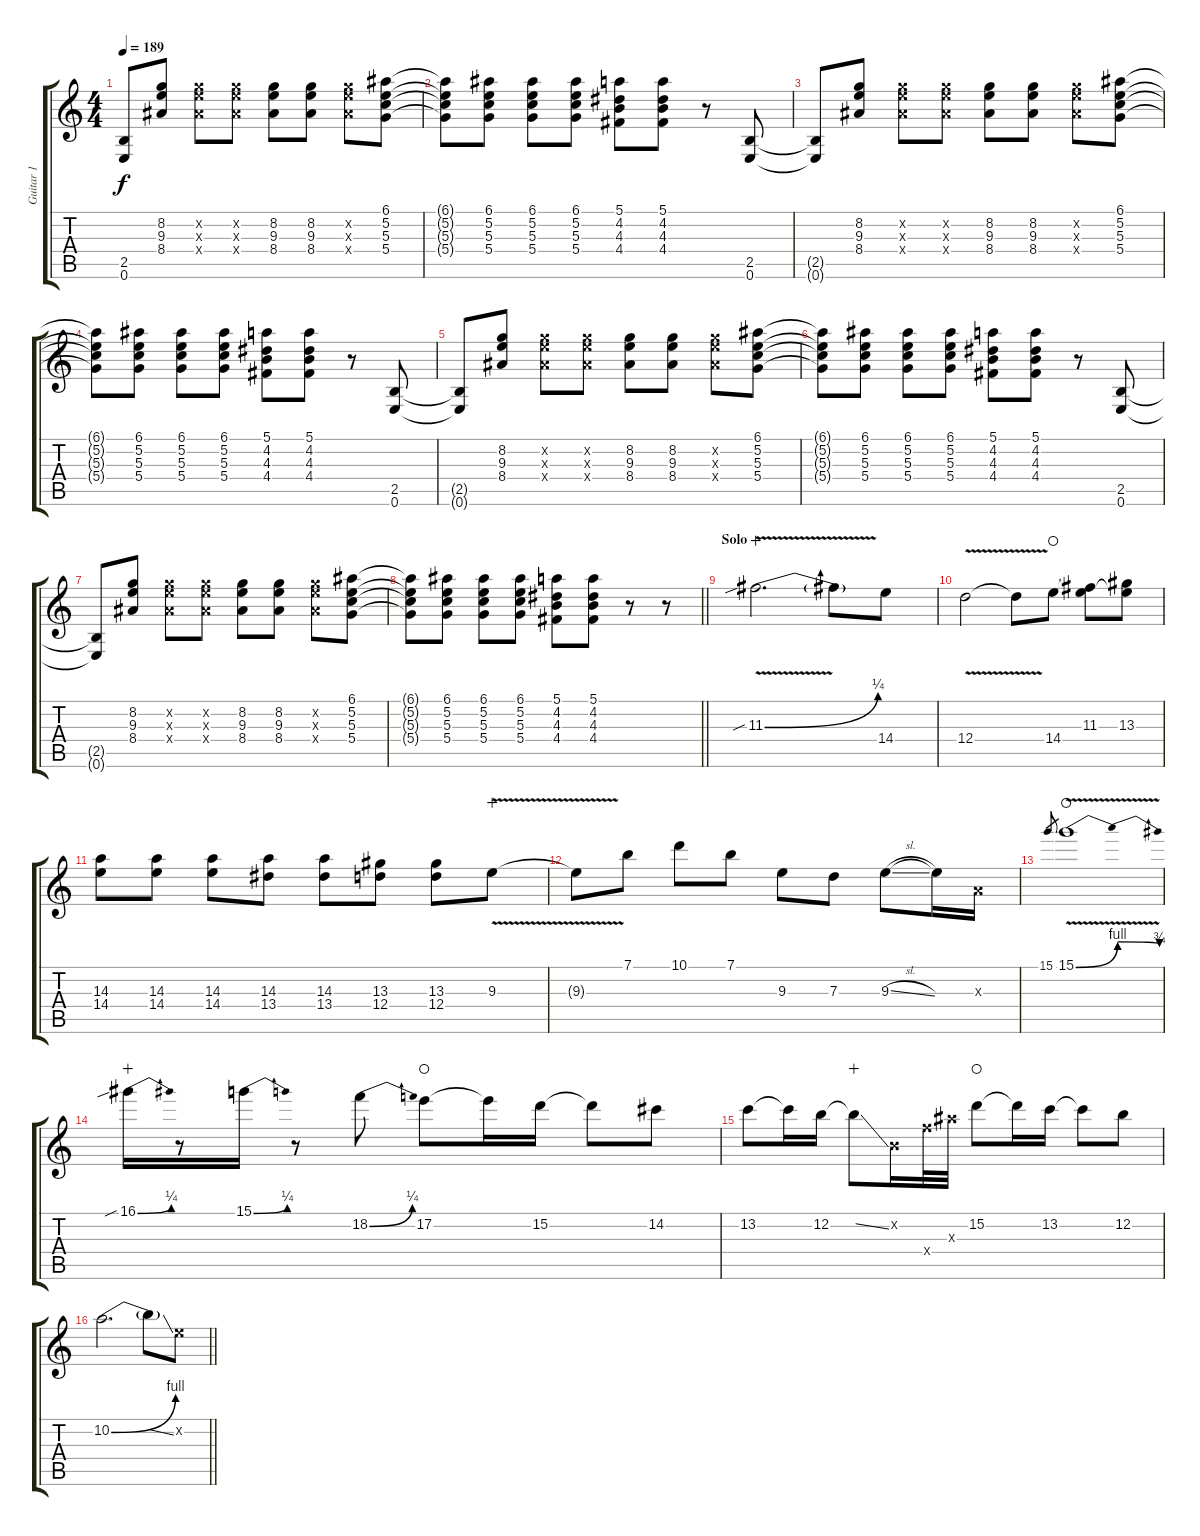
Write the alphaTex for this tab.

\track ("Guitar 1" "Guitar 1") {instrument overdrivenguitar}
\staff {score tabs}
\tuning (E4 B3 G3 D3 A2 E2) {hide}
\ts (4 4)
\tempo 189
\clef g2
\ks c
(2.5{t} 0.6{t}).8{dy f} (8.2 9.3 8.4).8 (8.2{x} 9.3{x} 8.4{x}).8 (8.2{x} 9.3{x} 8.4{x}).8 (8.2 9.3 8.4).8 (8.2 9.3 8.4).8 (8.2{x} 9.3{x} 8.4{x}).8 (6.1 5.2 5.3 5.4).8 |
(6.1{t} 5.2{t} 5.3{t} 5.4{t}).8 (6.1 5.2 5.3 5.4).8 (6.1 5.2 5.3 5.4).8 (6.1 5.2 5.3 5.4).8 (5.1 4.2 4.3 4.4).8 (5.1 4.2 4.3 4.4).8 r.8 (2.5 0.6).8 |
(2.5{t} 0.6{t}).8 (8.2 9.3 8.4).8 (8.2{x} 9.3{x} 8.4{x}).8 (8.2{x} 9.3{x} 8.4{x}).8 (8.2 9.3 8.4).8 (8.2 9.3 8.4).8 (8.2{x} 9.3{x} 8.4{x}).8 (6.1 5.2 5.3 5.4).8 |
(6.1{t} 5.2{t} 5.3{t} 5.4{t}).8 (6.1 5.2 5.3 5.4).8 (6.1 5.2 5.3 5.4).8 (6.1 5.2 5.3 5.4).8 (5.1 4.2 4.3 4.4).8 (5.1 4.2 4.3 4.4).8 r.8 (2.5 0.6).8 |
(2.5{t} 0.6{t}).8 (8.2 9.3 8.4).8 (8.2{x} 9.3{x} 8.4{x}).8 (8.2{x} 9.3{x} 8.4{x}).8 (8.2 9.3 8.4).8 (8.2 9.3 8.4).8 (8.2{x} 9.3{x} 8.4{x}).8 (6.1 5.2 5.3 5.4).8 |
(6.1{t} 5.2{t} 5.3{t} 5.4{t}).8 (6.1 5.2 5.3 5.4).8 (6.1 5.2 5.3 5.4).8 (6.1 5.2 5.3 5.4).8 (5.1 4.2 4.3 4.4).8 (5.1 4.2 4.3 4.4).8 r.8 (2.5 0.6).8 |
(2.5{t} 0.6{t}).8 (8.2 9.3 8.4).8 (8.2{x} 9.3{x} 8.4{x}).8 (8.2{x} 9.3{x} 8.4{x}).8 (8.2 9.3 8.4).8 (8.2 9.3 8.4).8 (8.2{x} 9.3{x} 8.4{x}).8 (6.1 5.2 5.3 5.4).8 |
\barLineRight lightlight
(6.1{t} 5.2{t} 5.3{t} 5.4{t}).8 (6.1 5.2 5.3 5.4).8 (6.1 5.2 5.3 5.4).8 (6.1 5.2 5.3 5.4).8 (5.1 4.2 4.3 4.4).8 (5.1 4.2 4.3 4.4).8 r.8 r.8 |
\section ("" "Solo")
11.3{be (bend 0 0 60 1) v sib}.2{d wahc} 11.3{t}.8 14.4.8 |
12.4{v}.2 12.4{t}.8 14.4.8{waho} (11.3 14.4{t}).8 (13.3 14.4{t}).8 |
(14.3 14.4).8 (14.3 14.4).8 (14.3 14.4).8 (14.3 13.4).8 (14.3 13.4).8 (13.3 12.4).8 (13.3 12.4).8 9.3{v}.8{wahc} |
9.3{t}.8 7.1.8 10.1.8 7.1.8 9.3.8 7.3.8 9.3{sl}.8 9.3{t}.16 2.3{x}.16 |
15.1.8{gr} 15.1{be (bendrelease 0 0 15 4 45 4 60 3) v}.1{waho} |
16.1{be (bend 0 0 60 1) sib}.16{wahc} r.8 15.1{be (bend 0 0 60 1)}.16 r.8 18.2{be (bend 0 0 60 1)}.8 17.2.8{waho} 17.2{t}.16 15.2.16 15.2{t}.8 14.2.8 |
13.2.8 13.2{t}.16 12.2.16 12.2{ss t}.8{wahc} 0.2{x}.16 15.4{x}.32 15.3{x}.32 15.2.8{waho} 15.2{t}.16 13.2.16 13.2{t}.8 12.2.8 |
\barLineRight lightlight
10.2{be (bend 0 0 60 4)}.2{d} 10.2{ss t}.8 5.2{x}.8
